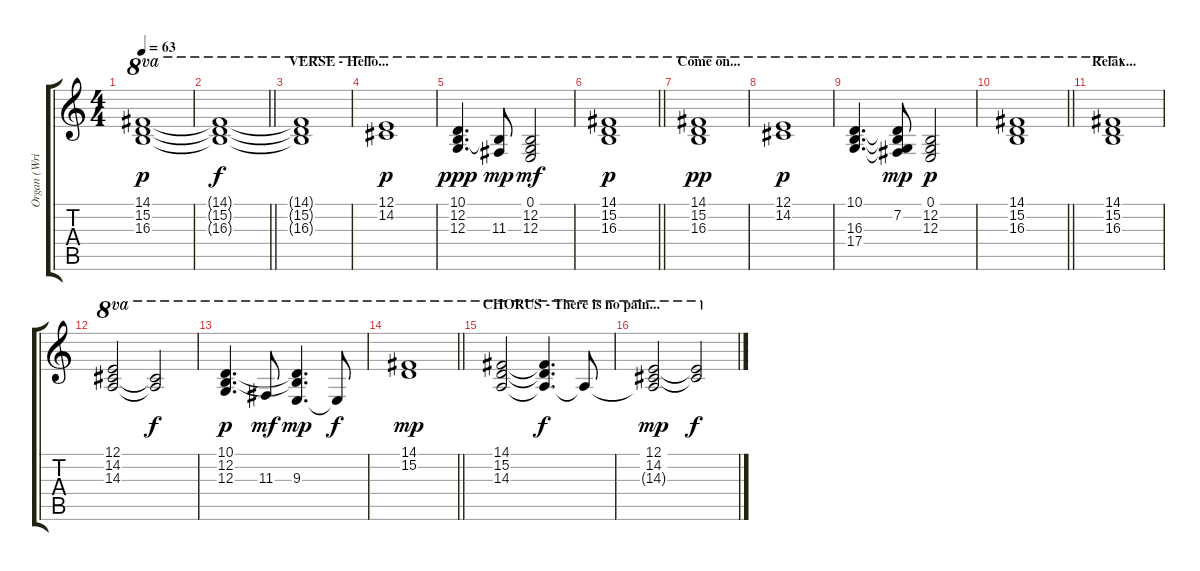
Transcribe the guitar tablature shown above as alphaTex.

\track ("Organ (Wright)" "Organ (Wri") {instrument rockorgan}
\staff {score tabs}
\tuning (E4 B3 G3 D3 A2 E2) {hide}
\ts (4 4)
\tempo 63
\clef g2
\ks c
(14.1 15.2 16.3).1{ot 8va dy p instrument rockorgan} |
\barLineRight lightlight
(14.1{t} 15.2{t} 16.3{t}).1{ot 8va dy f} |
\section ("" "VERSE - Hello...")
(14.1{t} 15.2{t} 16.3{t}).1{ot 8va} |
(12.1 14.2).1{ot 8va dy p} |
(10.1 12.2 12.3).4{d ot 8va dy ppp} (12.2{t} 11.3).8{ot 8va dy mp} (0.1 12.2 12.3).2{ot 8va dy mf} |
\barLineRight lightlight
(14.1 15.2 16.3).1{ot 8va dy p} |
\section ("" "Come on...")
(14.1 15.2 16.3).1{ot 8va dy pp} |
(12.1 14.2).1{ot 8va dy p} |
(10.1 16.3 17.4).4{d ot 8va} (10.1{t} 7.2 16.3{t} 17.4{t}).8{ot 8va dy mp} (0.1 12.2 12.3).2{ot 8va dy p} |
\barLineRight lightlight
(14.1 15.2 16.3).1{ot 8va} |
\section ("" "Relax...")
(14.1 15.2 16.3).1{ot 8va} |
(12.1 14.2 14.3).2{ot 8va} (14.2{t} 14.3{t}).2{ot 8va dy f} |
(10.1 12.2 12.3).4{d ot 8va dy p} 11.3.8{ot 8va dy mf} (10.1{t} 12.2{t} 9.3).4{d ot 8va dy mp} 9.3{t}.8{ot 8va dy f} |
\barLineRight lightlight
(14.1 15.2).1{ot 8va dy mp} |
\section ("" "CHORUS - There is no pain...")
(14.1 15.2 14.3).2{ot 8va} (14.1{t} 15.2{t} 14.3{t}).4{d ot 8va dy f} 14.3{t}.8{ot 8va} |
(12.1 14.2 14.3{t}).2{ot 8va dy mp} (12.1{t} 14.2{t}).2{ot 8va dy f}
